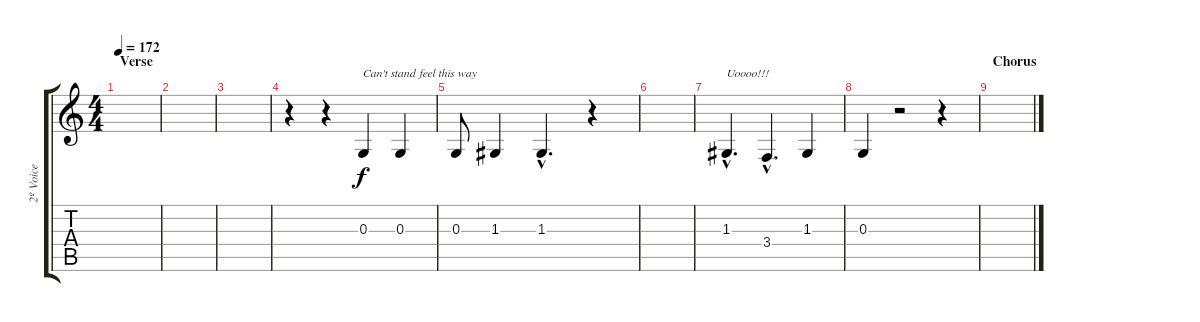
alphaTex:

\track ("2º Voice" "2º Voice") {instrument altosax}
\staff {score tabs}
\tuning (E4 B3 G3 D3 A2 E2) {hide}
\ts (4 4)
\section ("" "Verse")
\tempo 172
\clef g2
\ks c
|
|
|
r.4 r.4 0.3.4{txt "Can't stand feel this way"} 0.3.4 |
0.3.8 1.3.4 1.3{hac}.4{d} r.4 |
|
1.3{hac}.4{d txt "Uoooo!!!"} 3.4{hac}.4{d} 1.3.4 |
0.3.4 r.2 r.4 |
\section ("" "Chorus")
